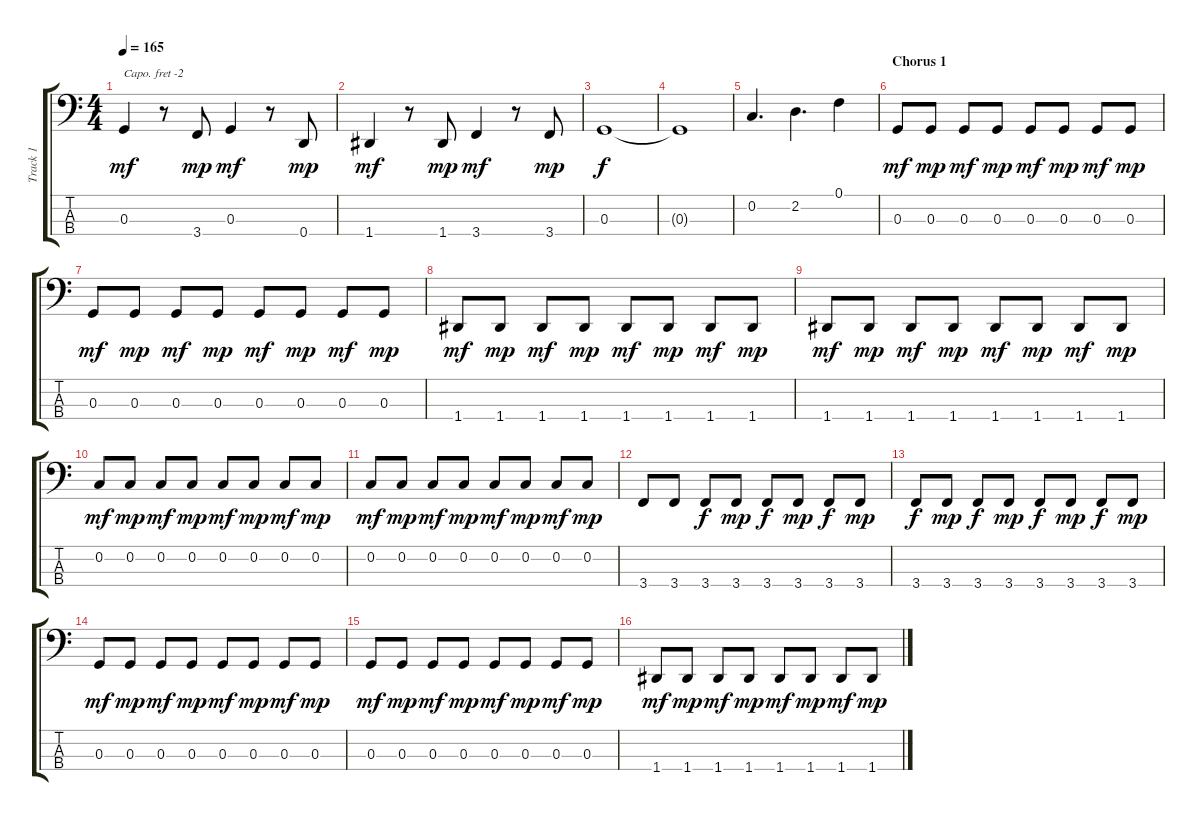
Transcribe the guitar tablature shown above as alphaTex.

\track ("Track 1" "Track 1") {instrument electricbasspick}
\staff {score tabs}
\capo -2
\tuning (G2 D2 A1 E1) {hide}
\ts (4 4)
\tempo 165
\clef f4
\ks c
0.3.4{dy mf} r.8 3.4.8{dy mp} 0.3.4{dy mf} r.8 0.4.8{dy mp} |
1.4.4{dy mf} r.8 1.4.8{dy mp} 3.4.4{dy mf} r.8 3.4.8{dy mp} |
0.3.1{dy f} |
0.3{t}.1 |
0.2.4{d} 2.2.4{d} 0.1.4 |
\section ("" "Chorus 1")
0.3.8{dy mf} 0.3.8{dy mp} 0.3.8{dy mf} 0.3.8{dy mp} 0.3.8{dy mf} 0.3.8{dy mp} 0.3.8{dy mf} 0.3.8{dy mp} |
0.3.8{dy mf} 0.3.8{dy mp} 0.3.8{dy mf} 0.3.8{dy mp} 0.3.8{dy mf} 0.3.8{dy mp} 0.3.8{dy mf} 0.3.8{dy mp} |
1.4.8{dy mf} 1.4.8{dy mp} 1.4.8{dy mf} 1.4.8{dy mp} 1.4.8{dy mf} 1.4.8{dy mp} 1.4.8{dy mf} 1.4.8{dy mp} |
1.4.8{dy mf} 1.4.8{dy mp} 1.4.8{dy mf} 1.4.8{dy mp} 1.4.8{dy mf} 1.4.8{dy mp} 1.4.8{dy mf} 1.4.8{dy mp} |
0.2.8{dy mf} 0.2.8{dy mp} 0.2.8{dy mf} 0.2.8{dy mp} 0.2.8{dy mf} 0.2.8{dy mp} 0.2.8{dy mf} 0.2.8{dy mp} |
0.2.8{dy mf} 0.2.8{dy mp} 0.2.8{dy mf} 0.2.8{dy mp} 0.2.8{dy mf} 0.2.8{dy mp} 0.2.8{dy mf} 0.2.8{dy mp} |
3.4.8 3.4.8 3.4.8{dy f} 3.4.8{dy mp} 3.4.8{dy f} 3.4.8{dy mp} 3.4.8{dy f} 3.4.8{dy mp} |
3.4.8{dy f} 3.4.8{dy mp} 3.4.8{dy f} 3.4.8{dy mp} 3.4.8{dy f} 3.4.8{dy mp} 3.4.8{dy f} 3.4.8{dy mp} |
0.3.8{dy mf} 0.3.8{dy mp} 0.3.8{dy mf} 0.3.8{dy mp} 0.3.8{dy mf} 0.3.8{dy mp} 0.3.8{dy mf} 0.3.8{dy mp} |
0.3.8{dy mf} 0.3.8{dy mp} 0.3.8{dy mf} 0.3.8{dy mp} 0.3.8{dy mf} 0.3.8{dy mp} 0.3.8{dy mf} 0.3.8{dy mp} |
1.4.8{dy mf} 1.4.8{dy mp} 1.4.8{dy mf} 1.4.8{dy mp} 1.4.8{dy mf} 1.4.8{dy mp} 1.4.8{dy mf} 1.4.8{dy mp}
